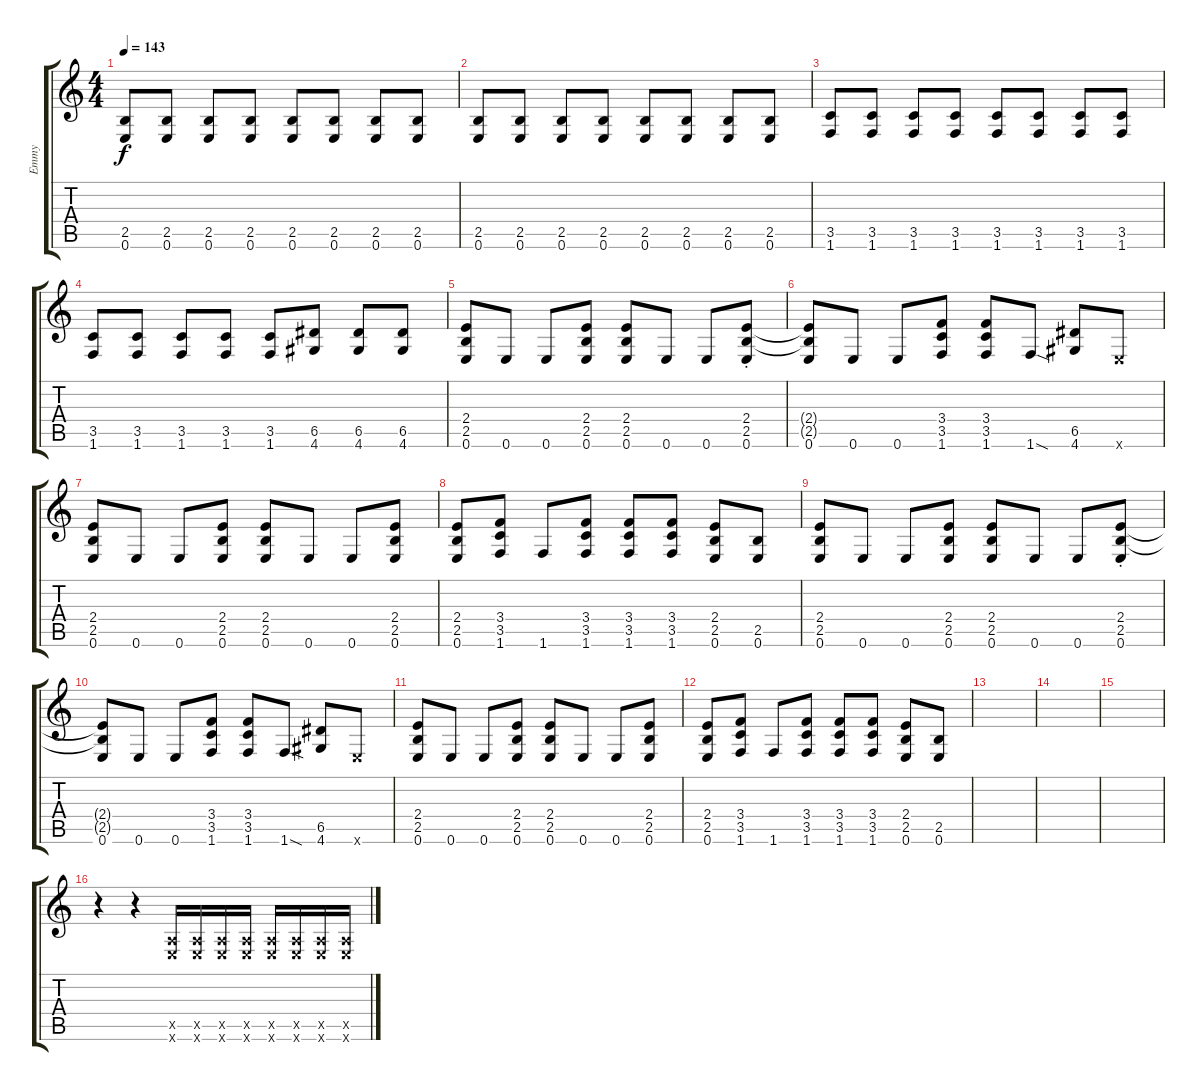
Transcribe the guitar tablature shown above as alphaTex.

\track ("Emmy" "Emmy") {instrument distortionguitar}
\staff {score tabs}
\tuning (E4 B3 G3 D3 A2 E2) {hide}
\ts (4 4)
\tempo 143
\clef g2
\ks c
(2.5 0.6).8{dy f} (2.5 0.6).8 (2.5 0.6).8 (2.5 0.6).8 (2.5 0.6).8 (2.5 0.6).8 (2.5 0.6).8 (2.5 0.6).8 |
(2.5 0.6).8 (2.5 0.6).8 (2.5 0.6).8 (2.5 0.6).8 (2.5 0.6).8 (2.5 0.6).8 (2.5 0.6).8 (2.5 0.6).8 |
(3.5 1.6).8 (3.5 1.6).8 (3.5 1.6).8 (3.5 1.6).8 (3.5 1.6).8 (3.5 1.6).8 (3.5 1.6).8 (3.5 1.6).8 |
(3.5 1.6).8 (3.5 1.6).8 (3.5 1.6).8 (3.5 1.6).8 (3.5 1.6).8 (6.5 4.6).8 (6.5 4.6).8 (6.5 4.6).8 |
(2.4 2.5 0.6).8{volume 16} 0.6.8 0.6.8 (2.4 2.5 0.6).8 (2.4 2.5 0.6).8 0.6.8 0.6.8 (2.4 2.5 0.6{st}).8 |
(2.4{t} 2.5{t} 0.6).8 0.6.8 0.6.8 (3.4 3.5 1.6).8 (3.4 3.5 1.6).8 1.6{sod}.8 (6.5 4.6).8 0.6{x}.8 |
(2.4 2.5 0.6).8 0.6.8 0.6.8 (2.4 2.5 0.6).8 (2.4 2.5 0.6).8 0.6.8 0.6.8 (2.4 2.5 0.6).8 |
(2.4 2.5 0.6).8 (3.4 3.5 1.6).8 1.6.8 (3.4 3.5 1.6).8 (3.4 3.5 1.6).8 (3.4 3.5 1.6).8 (2.4 2.5 0.6).8 (2.5 0.6).8 |
(2.4 2.5 0.6).8{volume 16} 0.6.8 0.6.8 (2.4 2.5 0.6).8 (2.4 2.5 0.6).8 0.6.8 0.6.8 (2.4 2.5 0.6{st}).8 |
(2.4{t} 2.5{t} 0.6).8 0.6.8 0.6.8 (3.4 3.5 1.6).8 (3.4 3.5 1.6).8 1.6{sod}.8 (6.5 4.6).8 0.6{x}.8 |
(2.4 2.5 0.6).8 0.6.8 0.6.8 (2.4 2.5 0.6).8 (2.4 2.5 0.6).8 0.6.8 0.6.8 (2.4 2.5 0.6).8 |
(2.4 2.5 0.6).8 (3.4 3.5 1.6).8 1.6.8 (3.4 3.5 1.6).8 (3.4 3.5 1.6).8 (3.4 3.5 1.6).8 (2.4 2.5 0.6).8 (2.5 0.6).8 |
|
|
|
r.4 r.4 (0.5{x} 0.6{x}).16 (0.5{x} 0.6{x}).16 (0.5{x} 0.6{x}).16 (0.5{x} 0.6{x}).16 (0.5{x} 0.6{x}).16 (0.5{x} 0.6{x}).16 (0.5{x} 0.6{x}).16 (0.5{x} 0.6{x}).16
